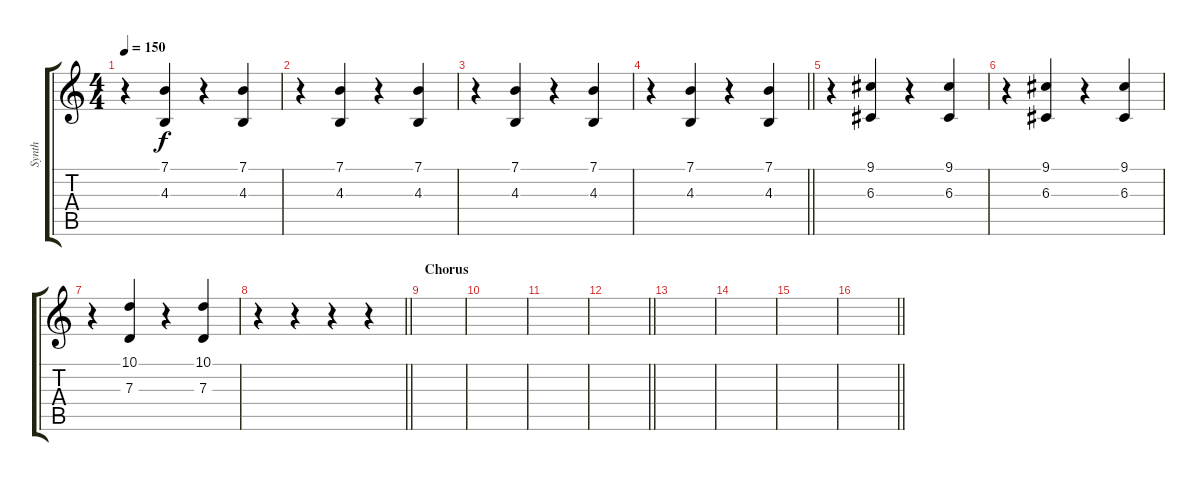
\track ("Synth" "Synth") {instrument electricpiano1}
\staff {score tabs}
\tuning (E4 B3 G3 D3 A2 E2) {hide}
\ts (4 4)
\tempo 150
\clef g2
\ks c
r.4{dy f} (7.1 4.3).4 r.4 (7.1 4.3).4 |
r.4 (7.1 4.3).4 r.4 (7.1 4.3).4 |
r.4 (7.1 4.3).4 r.4 (7.1 4.3).4 |
\barLineRight lightlight
r.4 (7.1 4.3).4 r.4 (7.1 4.3).4 |
r.4 (9.1 6.3).4 r.4 (9.1 6.3).4 |
r.4 (9.1 6.3).4 r.4 (9.1 6.3).4 |
r.4 (10.1 7.3).4 r.4 (10.1 7.3).4 |
\barLineRight lightlight
r.4 r.4 r.4 r.4 |
\section ("" "Chorus")
|
|
|
\barLineRight lightlight
|
|
|
|
\barLineRight lightlight
